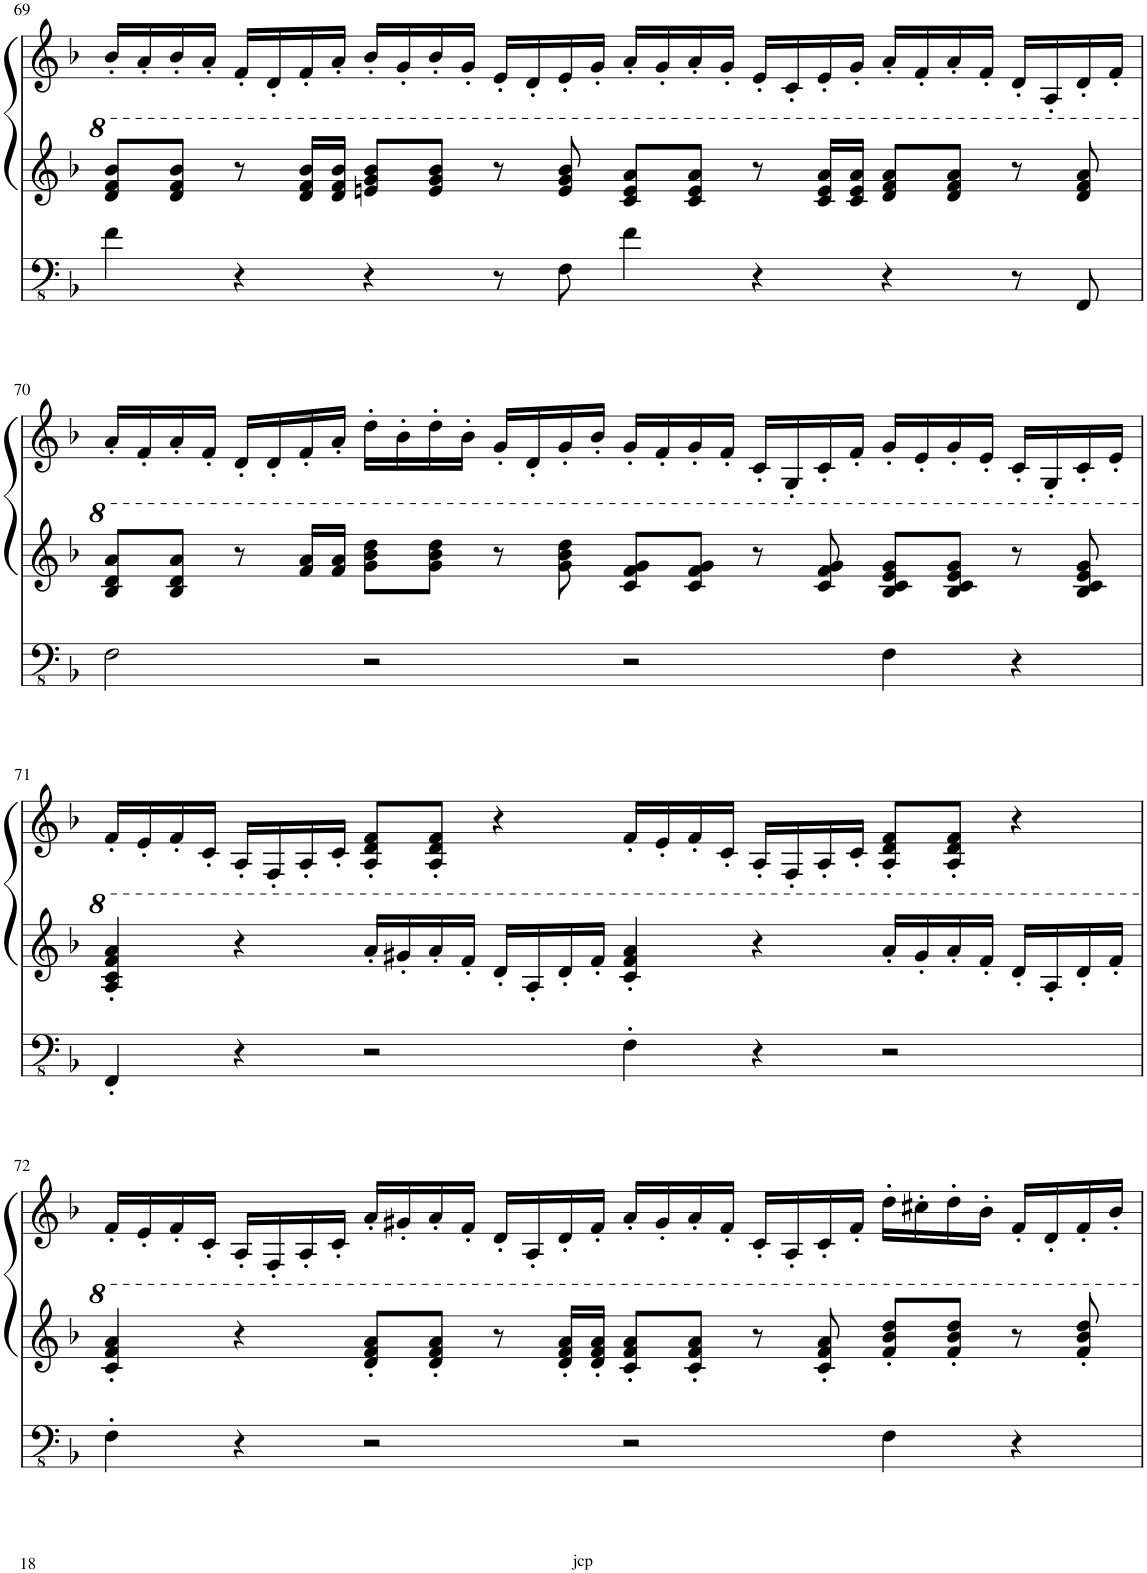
**kern	**kern	**kern
*part1	*part1	*part1
*staff3	*staff2	*staff1
*I"Orgue à tuyaux	*	*
*I'Org.	*	*
!!LO:PB:g=z
*clefFv4	*clefG2	*clefG2
*k[b-]	*k[b-]	*k[b-]
*M4/2	*M4/2	*M4/2
=69	=69	=69
4F\	8dd/ 8ff/ 8bb-/L	16b-'/LL
.	.	16a'/
.	8dd/ 8ff/ 8bb-/J	16b-'/
.	.	16a'/JJ
4r	8r	16f'/LL
.	.	16d'/
.	16dd/ 16ff/ 16bb-/LL	16f'/
.	16dd/ 16ff/ 16bb-/JJ	16a'/JJ
4r	8een/ 8gg/ 8bb-/L	16b-'/LL
.	.	16g'/
.	8ee/ 8gg/ 8bb-/J	16b-'/
.	.	16g'/JJ
8r	8r	16e'/LL
.	.	16d'/
8FF\	8ee/ 8gg/ 8bb-/	16e'/
.	.	16g'/JJ
4F\	8cc/ 8ee/ 8aa/L	16a'/LL
.	.	16g'/
.	8cc/ 8ee/ 8aa/J	16a'/
.	.	16g'/JJ
4r	8r	16e'/LL
.	.	16c'/
.	16cc/ 16ee/ 16aa/LL	16e'/
.	16cc/ 16ee/ 16aa/JJ	16g'/JJ
4r	8dd/ 8ff/ 8aa/L	16a'/LL
.	.	16f'/
.	8dd/ 8ff/ 8aa/J	16a'/
.	.	16f'/JJ
8r	8r	16d'/LL
.	.	16A'/
8FFF/	8dd/ 8ff/ 8aa/	16d'/
.	.	16f'/JJ
!!LO:LB:g=z
=70	=70	=70
2FF\	8b-/ 8dd/ 8aa/L	16a'/LL
.	.	16f'/
.	8b-/ 8dd/ 8aa/J	16a'/
.	.	16f'/JJ
.	8r	16d'/LL
.	.	16d'/
.	16ff/ 16aa/LL	16f'/
.	16ff/ 16aa/JJ	16a'/JJ
2r	8gg\ 8bb-\ 8ddd\L	16dd'\LL
.	.	16b-'\
.	8gg\ 8bb-\ 8ddd\J	16dd'\
.	.	16b-'\JJ
.	8r	16g'/LL
.	.	16d'/
.	8gg\ 8bb-\ 8ddd\	16g'/
.	.	16b-'/JJ
2r	8cc/ 8ff/ 8gg/L	16g'/LL
.	.	16f'/
.	8cc/ 8ff/ 8gg/J	16g'/
.	.	16f'/JJ
.	8r	16c'/LL
.	.	16G'/
.	8cc/ 8ff/ 8gg/	16c'/
.	.	16f'/JJ
4FF\	8b-/ 8cc/ 8ee/ 8gg/L	16g'/LL
.	.	16e'/
.	8b-/ 8cc/ 8ee/ 8gg/J	16g'/
.	.	16e'/JJ
4r	8r	16c'/LL
.	.	16G'/
.	8b-/ 8cc/ 8ee/ 8gg/	16c'/
.	.	16e'/JJ
!!LO:LB:g=z
=71	=71	=71
4FFF'/	4a/' 4cc/' 4ff/' 4aa/'	16f'/LL
.	.	16e'/
.	.	16f'/
.	.	16c'/JJ
4r	4r	16A'/LL
.	.	16F'/
.	.	16A'/
.	.	16c'/JJ
2r	16aa'/LL	8A/' 8d/' 8f/'L
.	16gg#X'/	.
.	16aa'/	8A/' 8d/' 8f/'J
.	16ff'/JJ	.
.	16dd'/LL	4r
.	16a'/	.
.	16dd'/	.
.	16ff'/JJ	.
4FF'\	4cc/' 4ff/' 4aa/'	16f'/LL
.	.	16e'/
.	.	16f'/
.	.	16c'/JJ
4r	4r	16A'/LL
.	.	16F'/
.	.	16A'/
.	.	16c'/JJ
2r	16aa'/LL	8A/' 8d/' 8f/'L
.	16gg#'/	.
.	16aa'/	8A/' 8d/' 8f/'J
.	16ff'/JJ	.
.	16dd'/LL	4r
.	16a'/	.
.	16dd'/	.
.	16ff'/JJ	.
!!LO:LB:g=z
=72	=72	=72
4FF'\	4cc/' 4ff/' 4aa/'	16f'/LL
.	.	16e'/
.	.	16f'/
.	.	16c'/JJ
4r	4r	16A'/LL
.	.	16F'/
.	.	16A'/
.	.	16c'/JJ
2r	8dd/' 8ff/' 8aa/'L	16a'/LL
.	.	16g#X'/
.	8dd/' 8ff/' 8aa/'J	16a'/
.	.	16f'/JJ
.	8r	16d'/LL
.	.	16A'/
.	16dd/' 16ff/' 16aa/'LL	16d'/
.	16dd/' 16ff/' 16aa/'JJ	16f'/JJ
2r	8cc/' 8ff/' 8aa/'L	16a'/LL
.	.	16g#'/
.	8cc/' 8ff/' 8aa/'J	16a'/
.	.	16f'/JJ
.	8r	16c'/LL
.	.	16A'/
.	8cc/' 8ff/' 8aa/'	16c'/
.	.	16f'/JJ
4FF\	8ff/' 8bb-/' 8ddd/'L	16dd'\LL
.	.	16cc#X'\
.	8ff/' 8bb-/' 8ddd/'J	16dd'\
.	.	16b-'\JJ
4r	8r	16f'/LL
.	.	16d'/
.	8ff/' 8bb-/' 8ddd/'	16f'/
.	.	16b-'/JJ
=	=	=
*-	*-	*-
